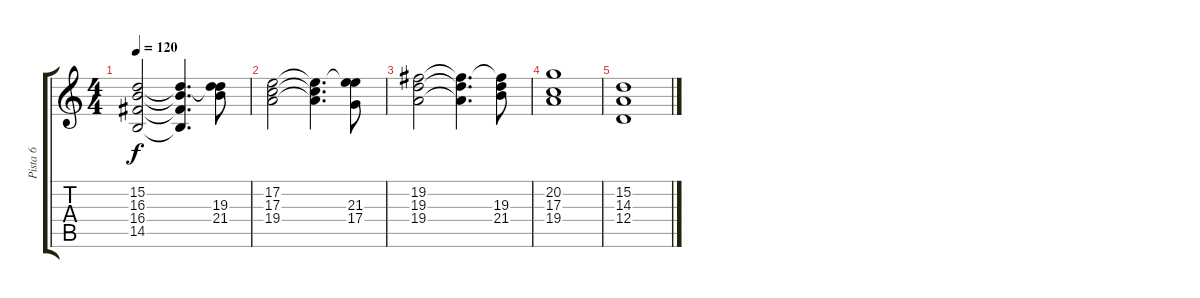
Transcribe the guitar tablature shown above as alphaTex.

\track ("Pista 6" "Pista 6") {instrument viola}
\staff {score tabs}
\tuning (E4 B3 G3 D3 A2 E2) {hide}
\ts (4 4)
\tempo 120
\clef g2
\ks c
(15.2 16.3 16.4 14.5).2{dy f} (15.2{t} 16.3{t} 16.4{t} 14.5{t}).4{d} (15.2{t} 19.3 21.4).8 |
(17.2 17.3 19.4).2 (17.2{t} 17.3{t} 19.4{t}).4{d} (17.2{t} 21.3 17.4).8 |
(19.2 19.3 19.4).2 (19.2{t} 19.3{t} 19.4{t}).4{d} (19.2{t} 19.3 21.4).8 |
(20.2 17.3 19.4).1 |
(15.2 14.3 12.4).1
